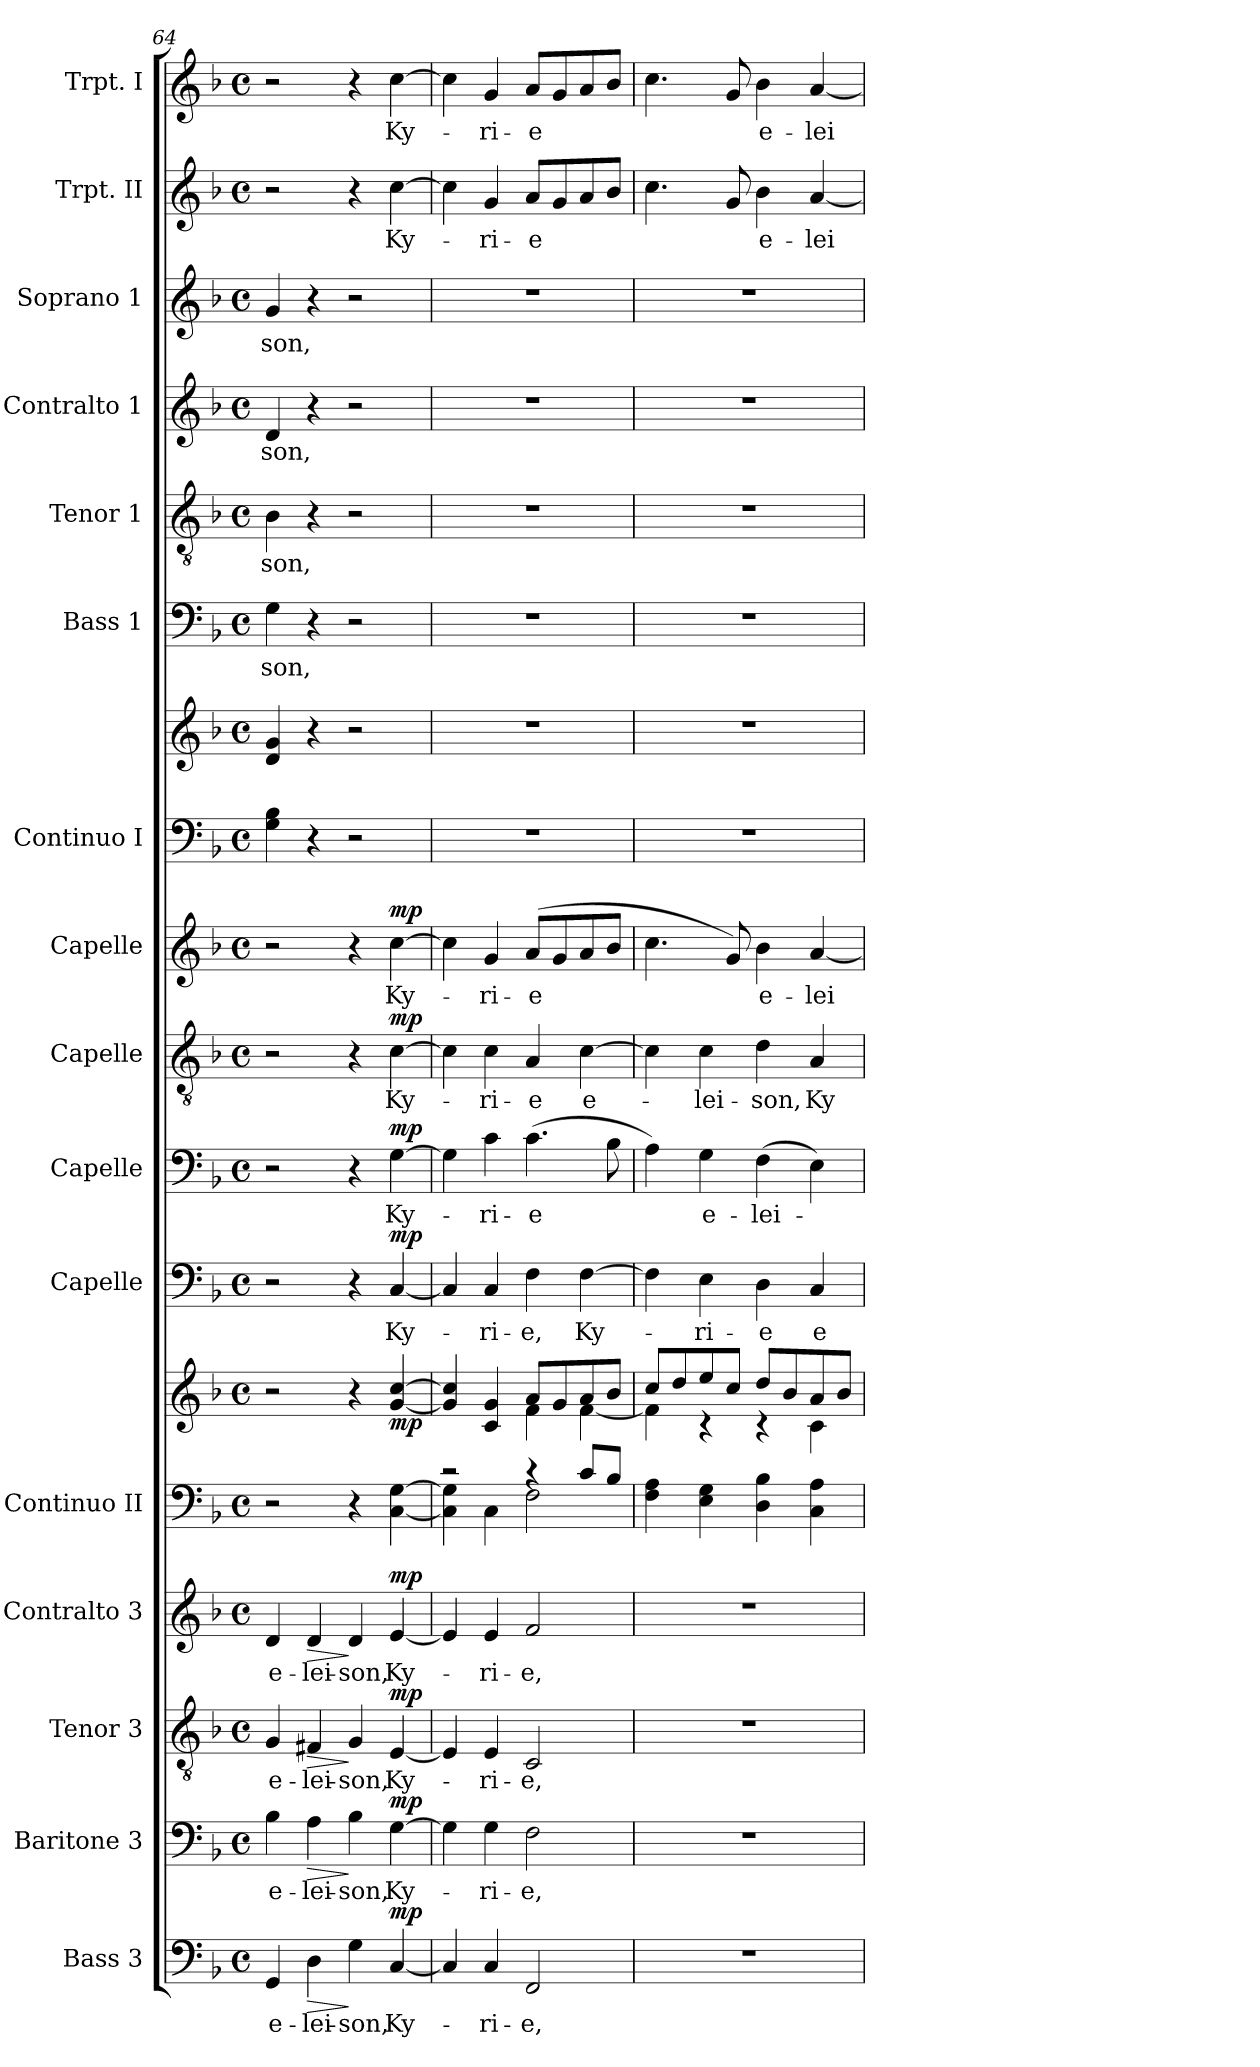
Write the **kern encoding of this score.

**kern	**text	**dynam	**kern	**text	**dynam	**kern	**text	**dynam	**kern	**text	**dynam	**kern	**kern	**dynam	**kern	**text	**dynam	**kern	**text	**dynam	**kern	**text	**dynam	**kern	**text	**dynam	**kern	**kern	**kern	**text	**kern	**text	**kern	**text	**kern	**text	**kern	**text	**kern	**text
*part16	*part16	*part16	*part15	*part15	*part15	*part14	*part14	*part14	*part13	*part13	*part13	*part12	*part12	*part12	*part11	*part11	*part11	*part10	*part10	*part10	*part9	*part9	*part9	*part8	*part8	*part8	*part7	*part7	*part6	*part6	*part5	*part5	*part4	*part4	*part3	*part3	*part2	*part2	*part1	*part1
*staff18	*staff18	*staff18	*staff17	*staff17	*staff17	*staff16	*staff16	*staff16	*staff15	*staff15	*staff15	*staff14	*staff13	*staff13/14	*staff12	*staff12	*staff12	*staff11	*staff11	*staff11	*staff10	*staff10	*staff10	*staff9	*staff9	*staff9	*staff8	*staff7	*staff6	*staff6	*staff5	*staff5	*staff4	*staff4	*staff3	*staff3	*staff2	*staff2	*staff1	*staff1
*I"Bass 3	*	*	*I"Baritone 3	*	*	*I"Tenor 3	*	*	*I"Contralto 3	*	*	*I"Continuo II	*	*	*I"Capelle	*	*	*I"Capelle	*	*	*I"Capelle	*	*	*I"Capelle	*	*	*I"Continuo I	*	*I"Bass 1	*	*I"Tenor 1	*	*I"Contralto 1	*	*I"Soprano 1	*	*I"Trpt. II	*	*I"Trpt. I	*
*I'Bass 3	*	*	*I'Bar. 3	*	*	*I'T 3	*	*	*I'CAlt. 3	*	*	*I'Cont. II	*	*	*I'Capelle	*	*	*I'Capelle	*	*	*I'Capelle	*	*	*I'Capelle	*	*	*I'Cont. I	*	*I'B 1	*	*I'T 1	*	*I'CAlt. 1	*	*I'Sop. 1	*	*I'Trpt. II	*	*I'Trpt. I	*
*clefF4	*	*	*clefF4	*	*	*clefGv2	*	*	*clefG2	*	*	*clefF4	*clefG2	*	*clefF4	*	*	*clefF4	*	*	*clefGv2	*	*	*clefG2	*	*	*clefF4	*clefG2	*clefF4	*	*clefGv2	*	*clefG2	*	*clefG2	*	*clefG2	*	*clefG2	*
*k[b-]	*	*	*k[b-]	*	*	*k[b-]	*	*	*k[b-]	*	*	*k[b-]	*k[b-]	*	*k[b-]	*	*	*k[b-]	*	*	*k[b-]	*	*	*k[b-]	*	*	*k[b-]	*k[b-]	*k[b-]	*	*k[b-]	*	*k[b-]	*	*k[b-]	*	*k[b-]	*	*k[b-]	*
*F:	*	*	*F:	*	*	*F:	*	*	*F:	*	*	*F:	*F:	*	*F:	*	*	*F:	*	*	*F:	*	*	*F:	*	*	*F:	*F:	*F:	*	*F:	*	*F:	*	*F:	*	*F:	*	*F:	*
*M4/4	*	*	*M4/4	*	*	*M4/4	*	*	*M4/4	*	*	*M4/4	*M4/4	*	*M4/4	*	*	*M4/4	*	*	*M4/4	*	*	*M4/4	*	*	*M4/4	*M4/4	*M4/4	*	*M4/4	*	*M4/4	*	*M4/4	*	*M4/4	*	*M4/4	*
*met(c)	*	*	*met(c)	*	*	*met(c)	*	*	*met(c)	*	*	*met(c)	*met(c)	*	*met(c)	*	*	*met(c)	*	*	*met(c)	*	*	*met(c)	*	*	*met(c)	*met(c)	*met(c)	*	*met(c)	*	*met(c)	*	*met(c)	*	*met(c)	*	*met(c)	*
=64	=64	=64	=64	=64	=64	=64	=64	=64	=64	=64	=64	=64	=64	=64	=64	=64	=64	=64	=64	=64	=64	=64	=64	=64	=64	=64	=64	=64	=64	=64	=64	=64	=64	=64	=64	=64	=64	=64	=64	=64
4GG/	e-	.	4B-\	e-	.	4G/	e-	.	4d/	e-	.	2r	2r	.	2r	.	.	2r	.	.	2r	.	.	2r	.	.	4G\ 4B-\	4d/ 4g/	4G\	-son,	4B-\	-son,	4d/	-son,	4g/	-son,	2r	.	2r	.
!	!	!LO:HP:b	!	!	!LO:HP:b	!	!	!LO:HP:b	!	!	!LO:HP:b	!	!	!	!	!	!	!	!	!	!	!	!	!	!	!	!	!	!	!	!	!	!	!	!	!	!	!	!	!
4D\	-lei-	>	4A\	-lei-	>	4F#X/	-lei-	>	4d/	-lei-	>	.	.	.	.	.	.	.	.	.	.	.	.	.	.	.	4r	4r	4r	.	4r	.	4r	.	4r	.	.	.	.	.
4G\	-son,	]	4B-\	-son,	]	4G/	-son,	]	4d/	-son,	]	4r	4r	.	4r	.	.	4r	.	.	4r	.	.	4r	.	.	2r	2r	2r	.	2r	.	2r	.	2r	.	4r	.	4r	.
!	!	!LO:DY:a	!	!	!LO:DY:a	!	!	!LO:DY:a	!	!	!LO:DY:a	!	!	!LO:DY:b	!	!	!LO:DY:a	!	!	!LO:DY:a	!	!	!LO:DY:a	!	!	!LO:DY:a	!	!	!	!	!	!	!	!	!	!	!	!	!	!
[4C/	Ky-	mp	[4G\	Ky-	mp	[4E/	Ky-	mp	[4e/	Ky-	mp	[4C\ [4G\	[4g/ [4cc/	mp	[4C/	Ky-	mp	[4G\	Ky-	mp	[4c\	Ky-	mp	[4cc\	Ky-	mp	.	.	.	.	.	.	.	.	.	.	[4cc!\	Ky-	[4cc!\	Ky-
=65	=65	=65	=65	=65	=65	=65	=65	=65	=65	=65	=65	=65	=65	=65	=65	=65	=65	=65	=65	=65	=65	=65	=65	=65	=65	=65	=65	=65	=65	=65	=65	=65	=65	=65	=65	=65	=65	=65	=65	=65
*	*	*	*	*	*	*	*	*	*	*	*	*^	*^	*	*	*	*	*	*	*	*	*	*	*	*	*	*	*	*	*	*	*	*	*	*	*	*	*	*	*
4C/]	.	.	4G\]	.	.	4E/]	.	.	4e/]	.	.	2rc	4C\] 4G\]	4g/] 4cc/]	2ryy	.	4C/]	.	.	4G\]	.	.	4c\]	.	.	4cc\]	.	.	1r	1r	1r	.	1r	.	1r	.	1r	.	4cc!\]	.	4cc!\]	.
4C/	-ri-	.	4G\	-ri-	.	4E/	-ri-	.	4e/	-ri-	.	.	4C\	4c/ 4g/	.	.	4C/	-ri-	.	4c\	-ri-	.	4c\	-ri-	.	4g/	-ri-	.	.	.	.	.	.	.	.	.	.	.	4g!/	-ri-	4g!/	-ri-
2FF/	-e,	.	2F\	-e,	.	2C/	-e,	.	2f/	-e,	.	4rc	2F\	8a/L	4f\	.	4F\	-e,	.	(4.c\	-e	.	4A/	-e	.	(8a/L	-e	.	.	.	.	.	.	.	.	.	.	.	8a!/L	-e	8a!/L	-e
.	.	.	.	.	.	.	.	.	.	.	.	.	.	8g/	.	.	.	.	.	.	.	.	.	.	.	8g/	.	.	.	.	.	.	.	.	.	.	.	.	8g!/	.	8g!/	.
.	.	.	.	.	.	.	.	.	.	.	.	8c/L	.	8a/	[<4f\	.	[4F\	Ky-	.	.	.	.	[4c\	e-	.	8a/	.	.	.	.	.	.	.	.	.	.	.	.	8a!/	.	8a!/	.
.	.	.	.	.	.	.	.	.	.	.	.	8B-/J	.	8b-/J	.	.	.	.	.	8B-\	.	.	.	.	.	8b-/J	.	.	.	.	.	.	.	.	.	.	.	.	8b-!/J	.	8b-!/J	.
*	*	*	*	*	*	*	*	*	*	*	*	*v	*v	*	*	*	*	*	*	*	*	*	*	*	*	*	*	*	*	*	*	*	*	*	*	*	*	*	*	*	*	*
=66	=66	=66	=66	=66	=66	=66	=66	=66	=66	=66	=66	=66	=66	=66	=66	=66	=66	=66	=66	=66	=66	=66	=66	=66	=66	=66	=66	=66	=66	=66	=66	=66	=66	=66	=66	=66	=66	=66	=66	=66	=66
1r	.	.	1r	.	.	1r	.	.	1r	.	.	4F\ 4A\	8cc/L	4f\]	.	4F\]	.	.	4A\)	.	.	4c\]	.	.	4.cc\	.	.	1r	1r	1r	.	1r	.	1r	.	1r	.	4.cc!\	.	4.cc!\	.
.	.	.	.	.	.	.	.	.	.	.	.	.	8dd/	.	.	.	.	.	.	.	.	.	.	.	.	.	.	.	.	.	.	.	.	.	.	.	.	.	.	.	.
.	.	.	.	.	.	.	.	.	.	.	.	4E\ 4G\	8ee/	4rc	.	4E\	-ri-	.	4G\	e-	.	4c\	-lei-	.	.	.	.	.	.	.	.	.	.	.	.	.	.	.	.	.	.
.	.	.	.	.	.	.	.	.	.	.	.	.	8cc/J	.	.	.	.	.	.	.	.	.	.	.	8g/)	.	.	.	.	.	.	.	.	.	.	.	.	8g!/	.	8g!/	.
.	.	.	.	.	.	.	.	.	.	.	.	4D\ 4B-\	8dd/L	4rc	.	4D\	-e	.	(4F\	-lei-	.	4d\	-son,	.	4b-\	e-	.	.	.	.	.	.	.	.	.	.	.	4b-!\	e-	4b-!\	e-
.	.	.	.	.	.	.	.	.	.	.	.	.	8b-/	.	.	.	.	.	.	.	.	.	.	.	.	.	.	.	.	.	.	.	.	.	.	.	.	.	.	.	.
.	.	.	.	.	.	.	.	.	.	.	.	4C\ 4A\	8a/	4c\	.	4C/	e-	.	4E\)	.	.	4A/	Ky-	.	([4a/	-lei-	.	.	.	.	.	.	.	.	.	.	.	[4a!/	-lei-	[4a!/	-lei-
.	.	.	.	.	.	.	.	.	.	.	.	.	8b-/J	.	.	.	.	.	.	.	.	.	.	.	.	.	.	.	.	.	.	.	.	.	.	.	.	.	.	.	.
*	*	*	*	*	*	*	*	*	*	*	*	*	*v	*v	*	*	*	*	*	*	*	*	*	*	*	*	*	*	*	*	*	*	*	*	*	*	*	*	*	*	*
=	=	=	=	=	=	=	=	=	=	=	=	=	=	=	=	=	=	=	=	=	=	=	=	=	=	=	=	=	=	=	=	=	=	=	=	=	=	=	=	=
*-	*-	*-	*-	*-	*-	*-	*-	*-	*-	*-	*-	*-	*-	*-	*-	*-	*-	*-	*-	*-	*-	*-	*-	*-	*-	*-	*-	*-	*-	*-	*-	*-	*-	*-	*-	*-	*-	*-	*-	*-
